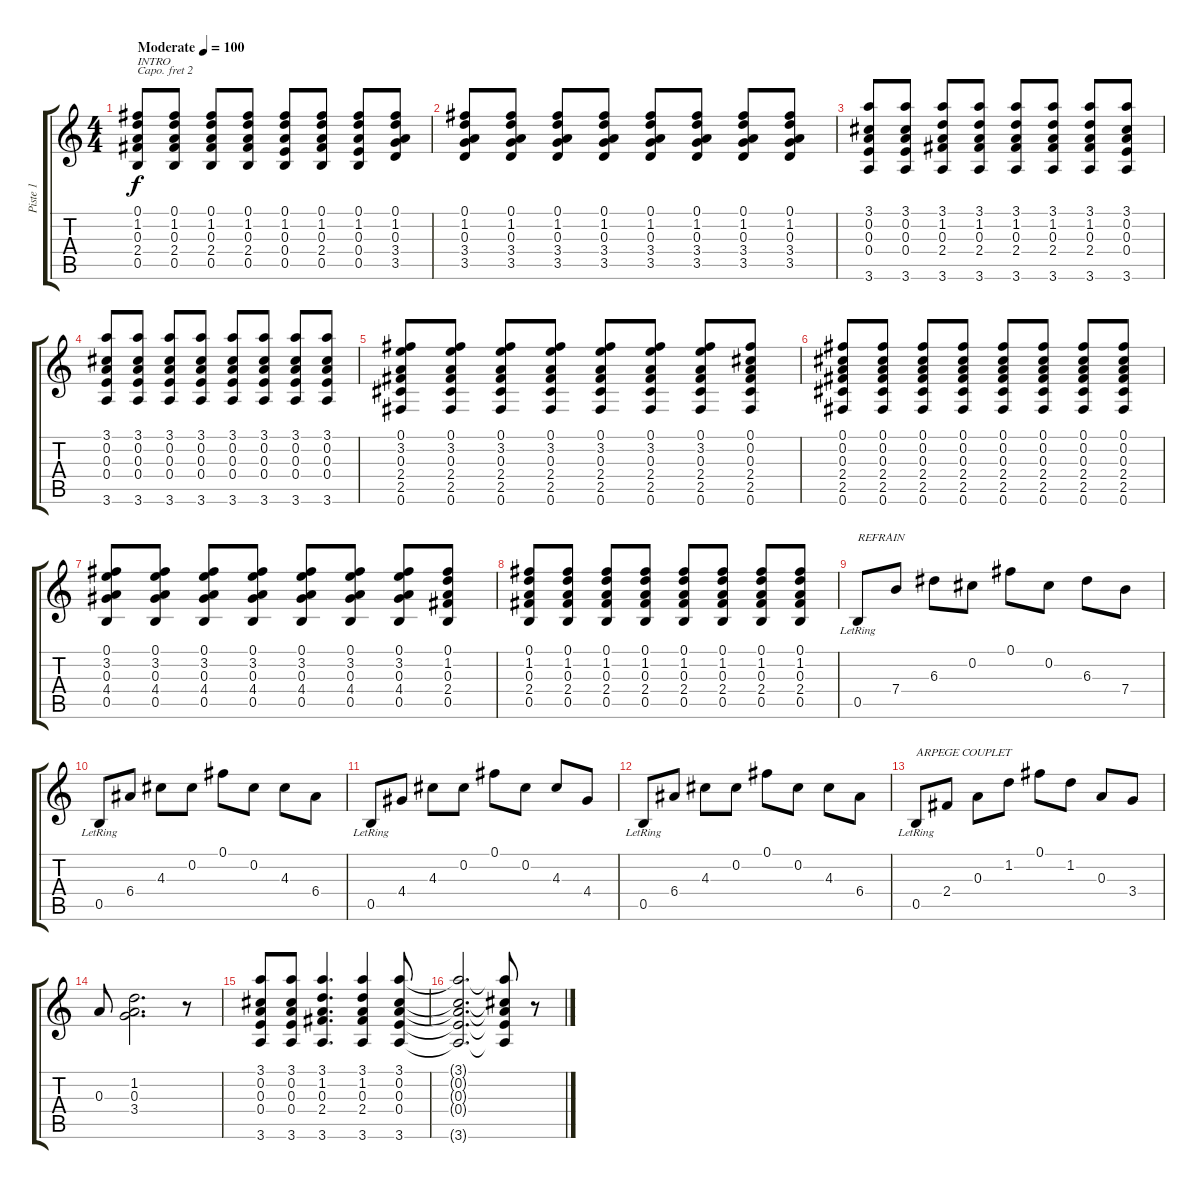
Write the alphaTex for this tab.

\track ("Piste 1" "Piste 1") {instrument acousticguitarsteel}
\staff {score tabs}
\capo 2
\tuning (E4 B3 G3 D3 A2 E2) {hide}
\ts (4 4)
\tempo (100 "Moderate")
\clef g2
\ks c
(0.1 1.2 0.3 2.4 0.5).8{txt "INTRO" dy f instrument acousticguitarsteel} (0.1 1.2 0.3 2.4 0.5).8 (0.1 1.2 0.3 2.4 0.5).8 (0.1 1.2 0.3 2.4 0.5).8 (0.1 1.2 0.3 0.4 0.5).8 (0.1 1.2 0.3 2.4 0.5).8 (0.1 1.2 0.3 0.4 0.5).8 (0.1 1.2 0.3 3.4 3.5).8 |
(0.1 1.2 0.3 3.4 3.5).8 (0.1 1.2 0.3 3.4 3.5).8 (0.1 1.2 0.3 3.4 3.5).8 (0.1 1.2 0.3 3.4 3.5).8 (0.1 1.2 0.3 3.4 3.5).8 (0.1 1.2 0.3 3.4 3.5).8 (0.1 1.2 0.3 3.4 3.5).8 (0.1 1.2 0.3 3.4 3.5).8 |
(3.1 0.2 0.3 0.4 3.6).8 (3.1 0.2 0.3 0.4 3.6).8 (3.1 1.2 0.3 2.4 3.6).8 (3.1 1.2 0.3 2.4 3.6).8 (3.1 1.2 0.3 2.4 3.6).8 (3.1 1.2 0.3 2.4 3.6).8 (3.1 1.2 0.3 2.4 3.6).8 (3.1 0.2 0.3 0.4 3.6).8 |
(3.1 0.2 0.3 0.4 3.6).8 (3.1 0.2 0.3 0.4 3.6).8 (3.1 0.2 0.3 0.4 3.6).8 (3.1 0.2 0.3 0.4 3.6).8 (3.1 0.2 0.3 0.4 3.6).8 (3.1 0.2 0.3 0.4 3.6).8 (3.1 0.2 0.3 0.4 3.6).8 (3.1 0.2 0.3 0.4 3.6).8 |
(0.1 3.2 0.3 2.4 2.5 0.6).8 (0.1 3.2 0.3 2.4 2.5 0.6).8 (0.1 3.2 0.3 2.4 2.5 0.6).8 (0.1 3.2 0.3 2.4 2.5 0.6).8 (0.1 3.2 0.3 2.4 2.5 0.6).8 (0.1 3.2 0.3 2.4 2.5 0.6).8 (0.1 3.2 0.3 2.4 2.5 0.6).8 (0.1 0.2 0.3 2.4 2.5 0.6).8 |
(0.1 0.2 0.3 2.4 2.5 0.6).8 (0.1 0.2 0.3 2.4 2.5 0.6).8 (0.1 0.2 0.3 2.4 2.5 0.6).8 (0.1 0.2 0.3 2.4 2.5 0.6).8 (0.1 0.2 0.3 2.4 2.5 0.6).8 (0.1 0.2 0.3 2.4 2.5 0.6).8 (0.1 0.2 0.3 2.4 2.5 0.6).8 (0.1 0.2 0.3 2.4 2.5 0.6).8 |
(0.1 3.2 0.3 4.4 0.5).8 (0.1 3.2 0.3 4.4 0.5).8 (0.1 3.2 0.3 4.4 0.5).8 (0.1 3.2 0.3 4.4 0.5).8 (0.1 3.2 0.3 4.4 0.5).8 (0.1 3.2 0.3 4.4 0.5).8 (0.1 3.2 0.3 4.4 0.5).8 (0.1 1.2 0.3 2.4 0.5).8 |
(0.1 1.2 0.3 2.4 0.5).8 (0.1 1.2 0.3 2.4 0.5).8 (0.1 1.2 0.3 2.4 0.5).8 (0.1 1.2 0.3 2.4 0.5).8 (0.1 1.2 0.3 2.4 0.5).8 (0.1 1.2 0.3 2.4 0.5).8 (0.1 1.2 0.3 2.4 0.5).8 (0.1 1.2 0.3 2.4 0.5).8 |
0.5{lr}.8{txt "REFRAIN"} 7.4.8 6.3.8 0.2.8 0.1.8 0.2.8 6.3.8 7.4.8 |
0.5{lr}.8 6.4.8 4.3.8 0.2.8 0.1.8 0.2.8 4.3.8 6.4.8 |
0.5{lr}.8 4.4.8 4.3.8 0.2.8 0.1.8 0.2.8 4.3.8 4.4.8 |
0.5{lr}.8 6.4.8 4.3.8 0.2.8 0.1.8 0.2.8 4.3.8 6.4.8 |
0.5{lr}.8{txt "ARPEGE COUPLET"} 2.4.8 0.3.8 1.2.8 0.1.8 1.2.8 0.3.8 3.4.8 |
0.3.8 (1.2 0.3 3.4).2{d} r.8 |
(3.1 0.2 0.3 0.4 3.6).8 (3.1 0.2 0.3 0.4 3.6).8 (3.1 1.2 0.3 2.4 3.6).4{d} (3.1 1.2 0.3 2.4 3.6).4 (3.1 0.2 0.3 0.4 3.6).8 |
(3.1{t} 0.2{t} 0.3{t} 0.4{t} 3.6{t}).2{d} (3.1{t} 0.2{t} 0.3{t} 0.4{t} 3.6{t}).8 r.8
